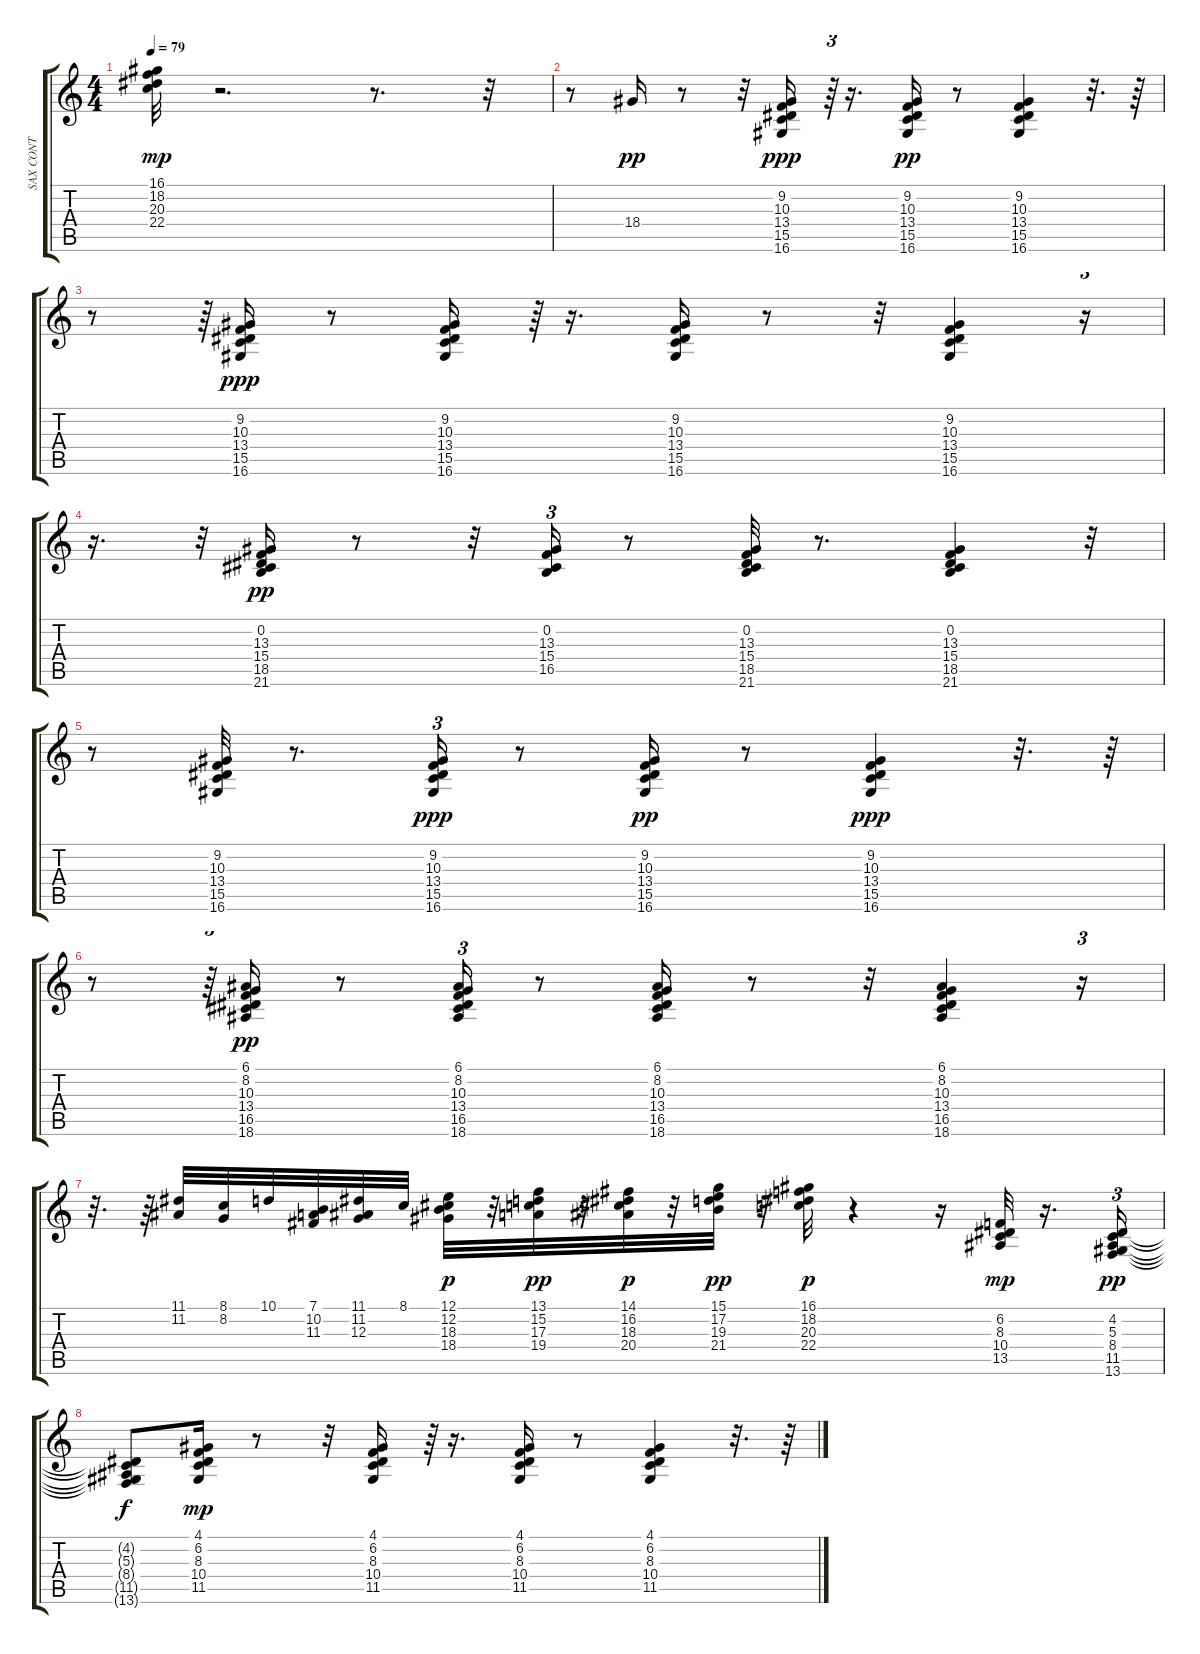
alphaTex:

\track ("SAX CONT" "SAX CONT") {instrument trombone}
\staff {score tabs}
\tuning (E4 B3 G3 D3 A2 E2) {hide}
\ts (4 4)
\tempo 79
\clef g2
\ks c
(16.1 18.2 20.3 22.4).32{dy mp} r.2{d} r.8{d} r.32 |
r.8 18.4.16{dy pp} r.8 r.32 (9.2 10.3 13.4 15.5 16.6).16{dy ppp} r.64{tu (3 2)} r.16{d} (9.2 10.3 13.4 15.5 16.6).16{dy pp} r.8 (9.2 10.3 13.4 15.5 16.6).4 r.32{d} r.64 |
r.8 r.64{tu (3 2)} (9.2 10.3 13.4 15.5 16.6).16{dy ppp} r.8 (9.2 10.3 13.4 15.5 16.6).16 r.64{tu (3 2)} r.16{d} (9.2 10.3 13.4 15.5 16.6).16 r.8 r.32 (9.2 10.3 13.4 15.5 16.6).4 r.16{tu (3 2)} |
r.16{d} r.32{tu (3 2)} (0.2 13.3 15.4 18.5 21.6).16{dy pp} r.8 r.32 (0.2 13.3 15.4 16.5).16{tu (3 2)} r.8 (0.2 13.3 15.4 18.5 21.6).32 r.8{d} (0.2 13.3 15.4 18.5 21.6).4 r.32 |
r.8 (9.2 10.3 13.4 15.5 16.6).32 r.8{d} (9.2 10.3 13.4 15.5 16.6).16{tu (3 2) dy ppp} r.8 (9.2 10.3 13.4 15.5 16.6).16{dy pp} r.8 (9.2 10.3 13.4 15.5 16.6).4{dy ppp} r.32{d} r.64 |
r.8 r.64{tu (3 2)} (6.1 8.2 10.3 13.4 16.5 18.6).16{dy pp} r.8 (6.1 8.2 10.3 13.4 16.5 18.6).16{tu (3 2)} r.8 (6.1 8.2 10.3 13.4 16.5 18.6).16 r.8 r.32 (6.1 8.2 10.3 13.4 16.5 18.6).4 r.16{tu (3 2)} |
r.32{d} r.64 (11.1 11.2).32 (8.1 8.2).32 10.1.32 (7.1 10.2 11.3).32 (11.1 11.2 12.3).32 8.1.32 (12.1 12.2 18.3 18.4).32{dy p} r.32 (13.1 15.2 17.3 19.4).32{dy pp} r.32 (14.1 16.2 18.3 20.4).32{dy p} r.32 (15.1 17.2 19.3 21.4).32{dy pp} r.32 (16.1 18.2 20.3 22.4).32{dy p} r.4 r.16 (6.2 8.3 10.4 13.5).32{dy mp} r.16{d} (4.2 5.3 8.4 11.5 13.6).16{tu (3 2) dy pp} |
(4.2{t} 5.3{t} 8.4{t} 11.5{t} 13.6{t}).8{dy f} (4.1 6.2 8.3 10.4 11.5).16{dy mp} r.8 r.32 (4.1 6.2 8.3 10.4 11.5).16 r.64{tu (3 2)} r.16{d} (4.1 6.2 8.3 10.4 11.5).16 r.8 (4.1 6.2 8.3 10.4 11.5).4 r.32{d} r.64
